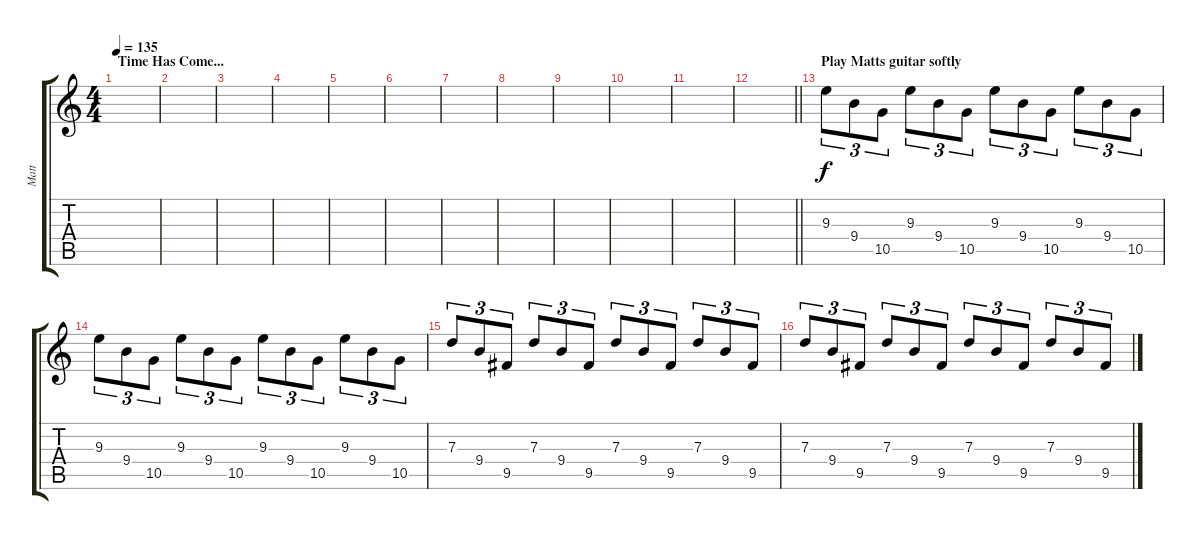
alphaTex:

\track ("Matt" "Matt") {instrument distortionguitar}
\staff {score tabs}
\tuning (E4 B3 G3 D3 A2 E2) {hide}
\ts (4 4)
\section ("" "Time Has Come...")
\tempo 135
\clef g2
\ks c
|
|
|
|
|
|
|
|
|
|
|
\barLineRight lightlight
|
\section ("" "Play Matts guitar softly")
9.3.8{tu (3 2) volume 10 balance 4} 9.4.8{tu (3 2)} 10.5.8{tu (3 2)} 9.3.8{tu (3 2)} 9.4.8{tu (3 2)} 10.5.8{tu (3 2)} 9.3.8{tu (3 2)} 9.4.8{tu (3 2)} 10.5.8{tu (3 2)} 9.3.8{tu (3 2)} 9.4.8{tu (3 2)} 10.5.8{tu (3 2)} |
9.3.8{tu (3 2)} 9.4.8{tu (3 2)} 10.5.8{tu (3 2)} 9.3.8{tu (3 2)} 9.4.8{tu (3 2)} 10.5.8{tu (3 2)} 9.3.8{tu (3 2)} 9.4.8{tu (3 2)} 10.5.8{tu (3 2)} 9.3.8{tu (3 2)} 9.4.8{tu (3 2)} 10.5.8{tu (3 2)} |
7.3.8{tu (3 2)} 9.4.8{tu (3 2)} 9.5.8{tu (3 2)} 7.3.8{tu (3 2)} 9.4.8{tu (3 2)} 9.5.8{tu (3 2)} 7.3.8{tu (3 2)} 9.4.8{tu (3 2)} 9.5.8{tu (3 2)} 7.3.8{tu (3 2)} 9.4.8{tu (3 2)} 9.5.8{tu (3 2)} |
7.3.8{tu (3 2)} 9.4.8{tu (3 2)} 9.5.8{tu (3 2)} 7.3.8{tu (3 2)} 9.4.8{tu (3 2)} 9.5.8{tu (3 2)} 7.3.8{tu (3 2)} 9.4.8{tu (3 2)} 9.5.8{tu (3 2)} 7.3.8{tu (3 2)} 9.4.8{tu (3 2)} 9.5.8{tu (3 2)}
